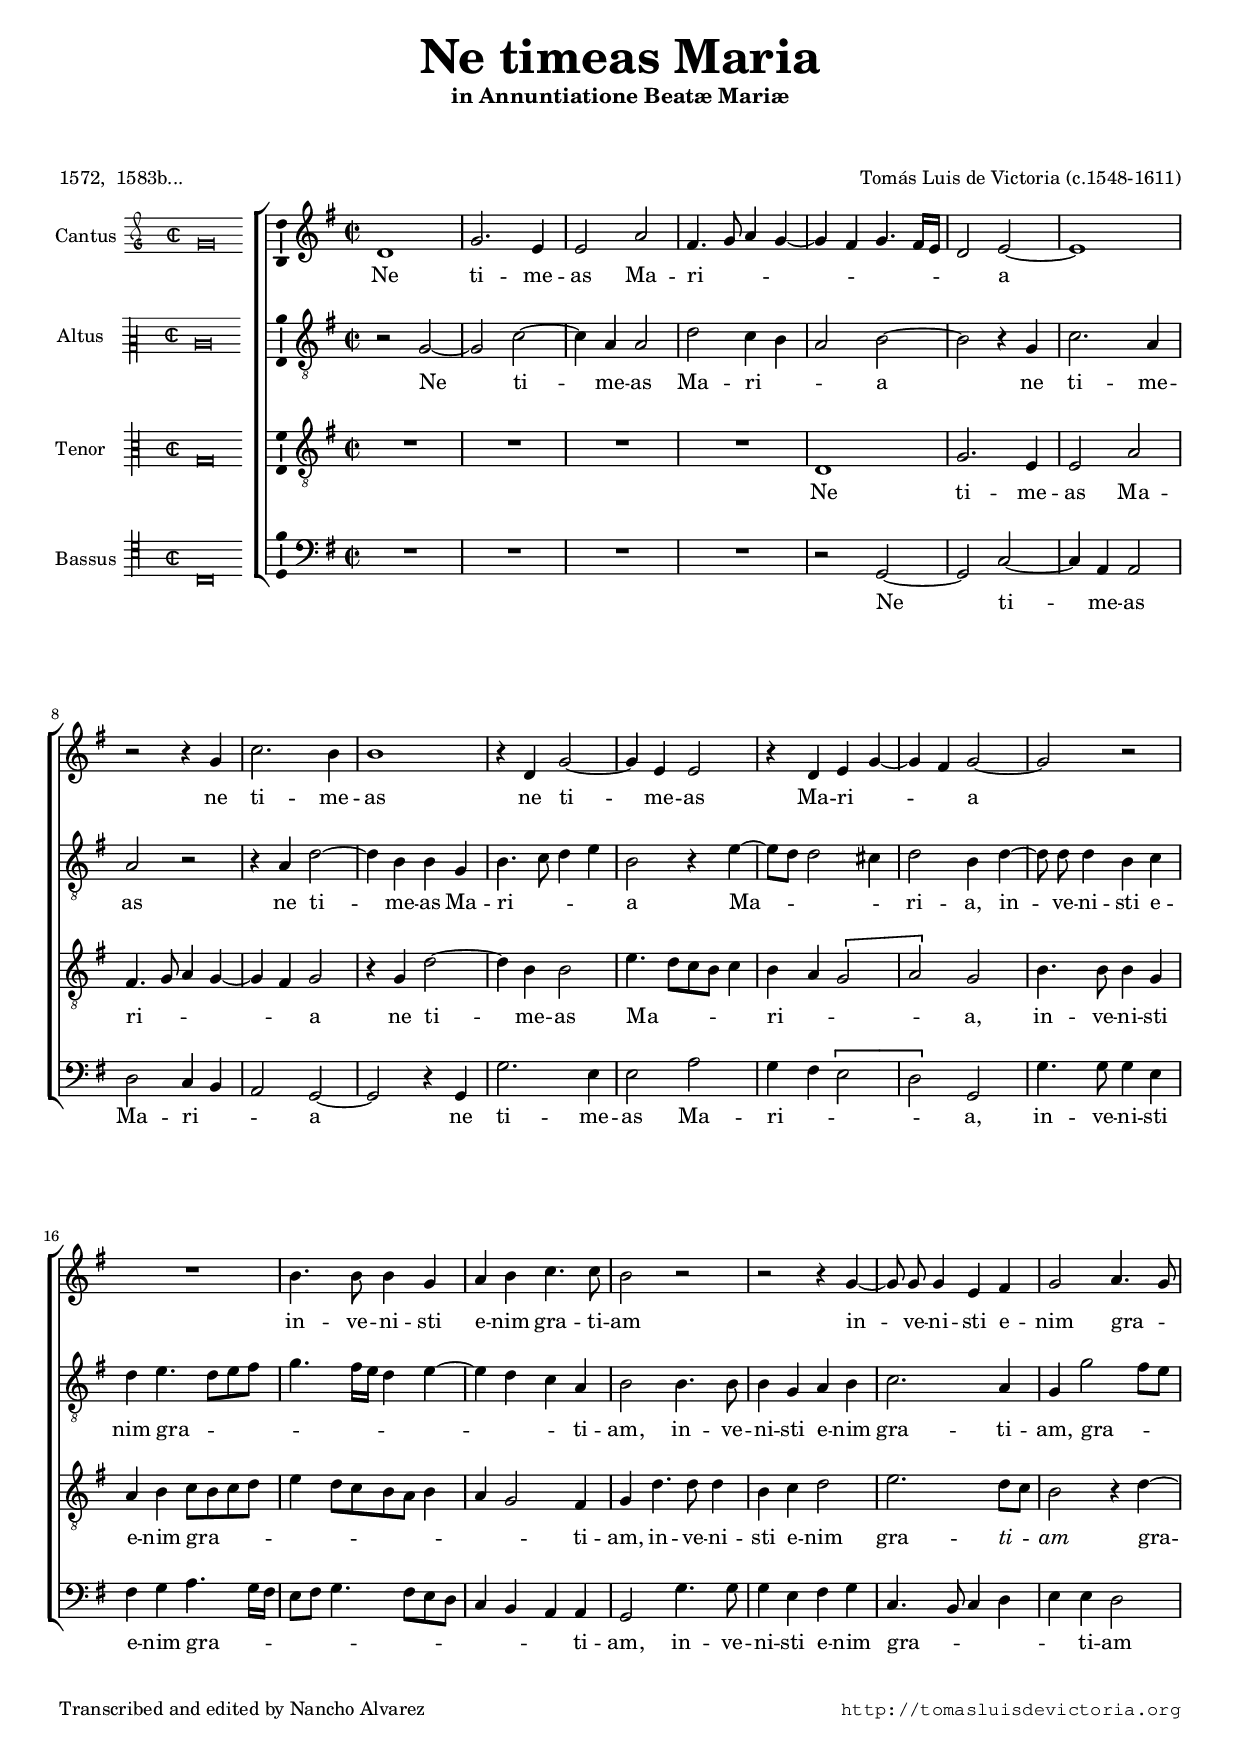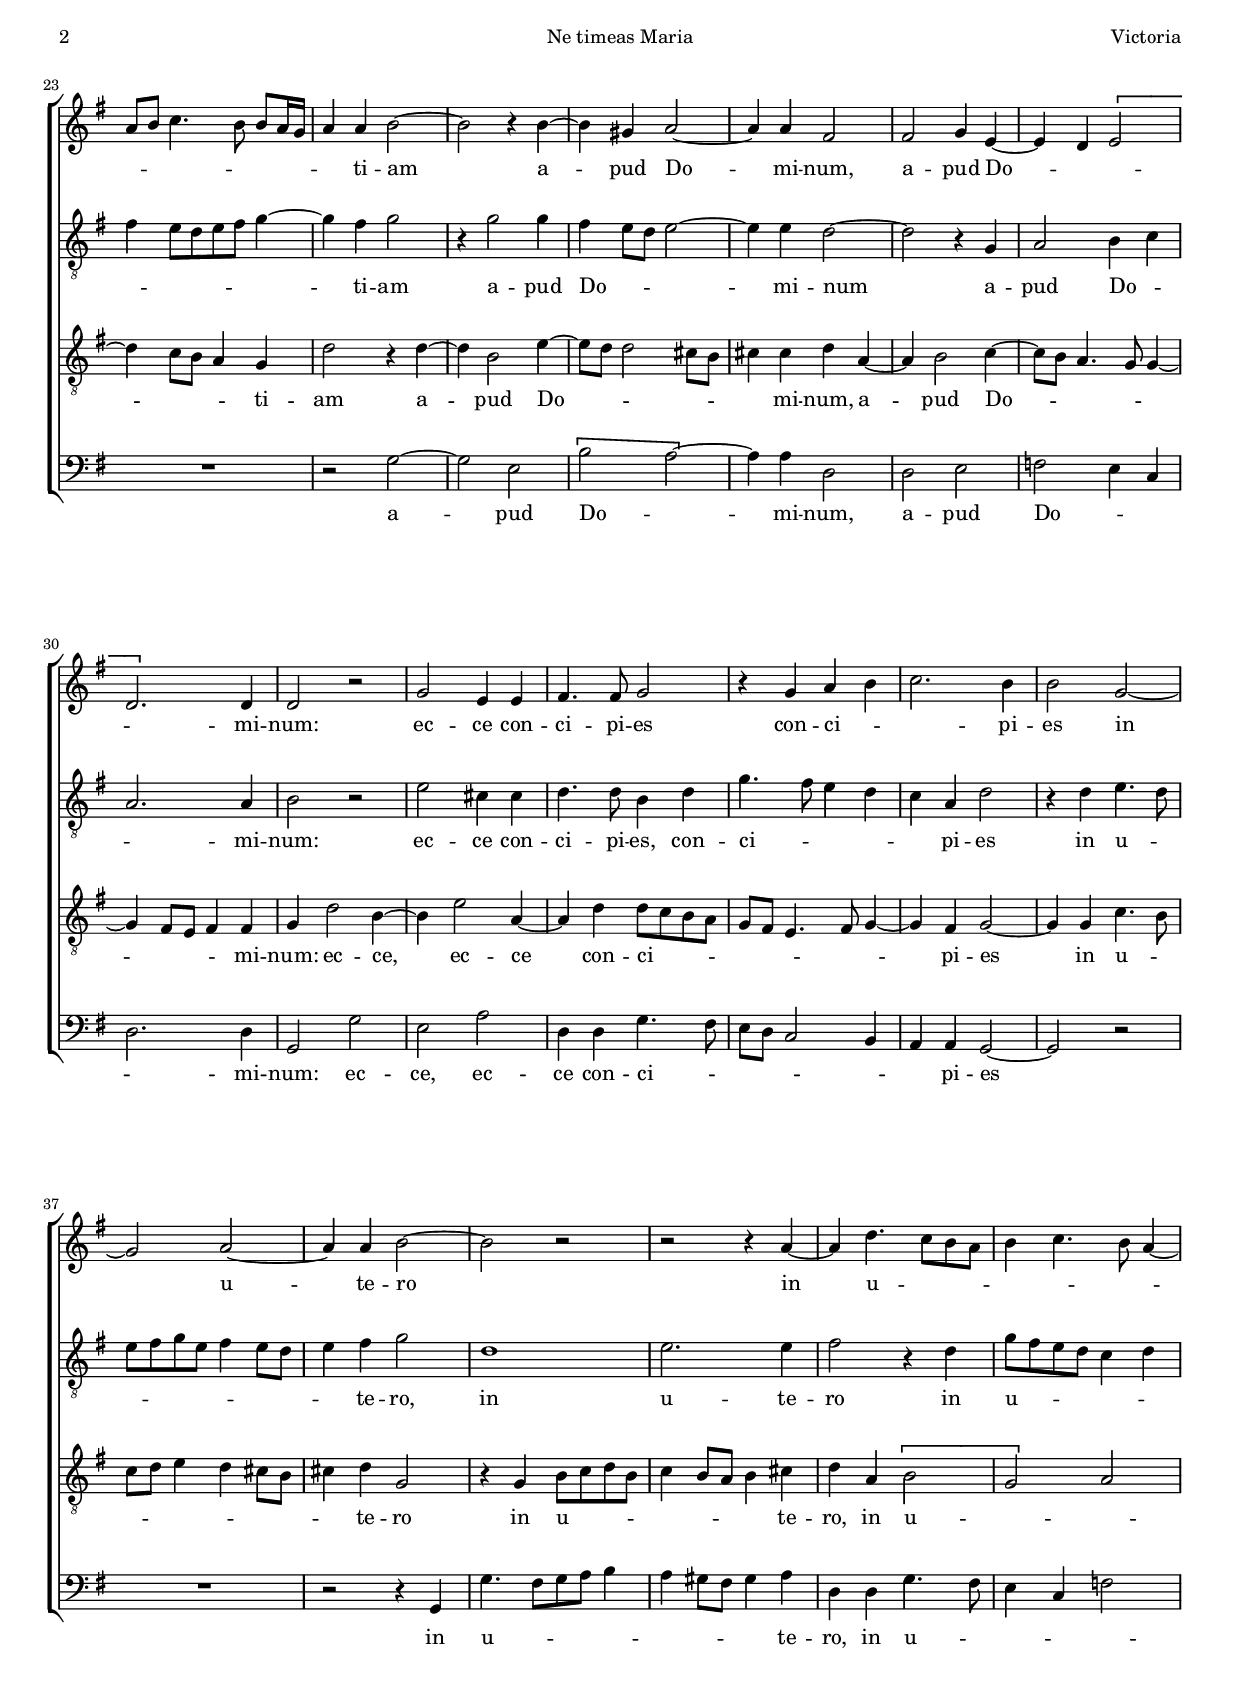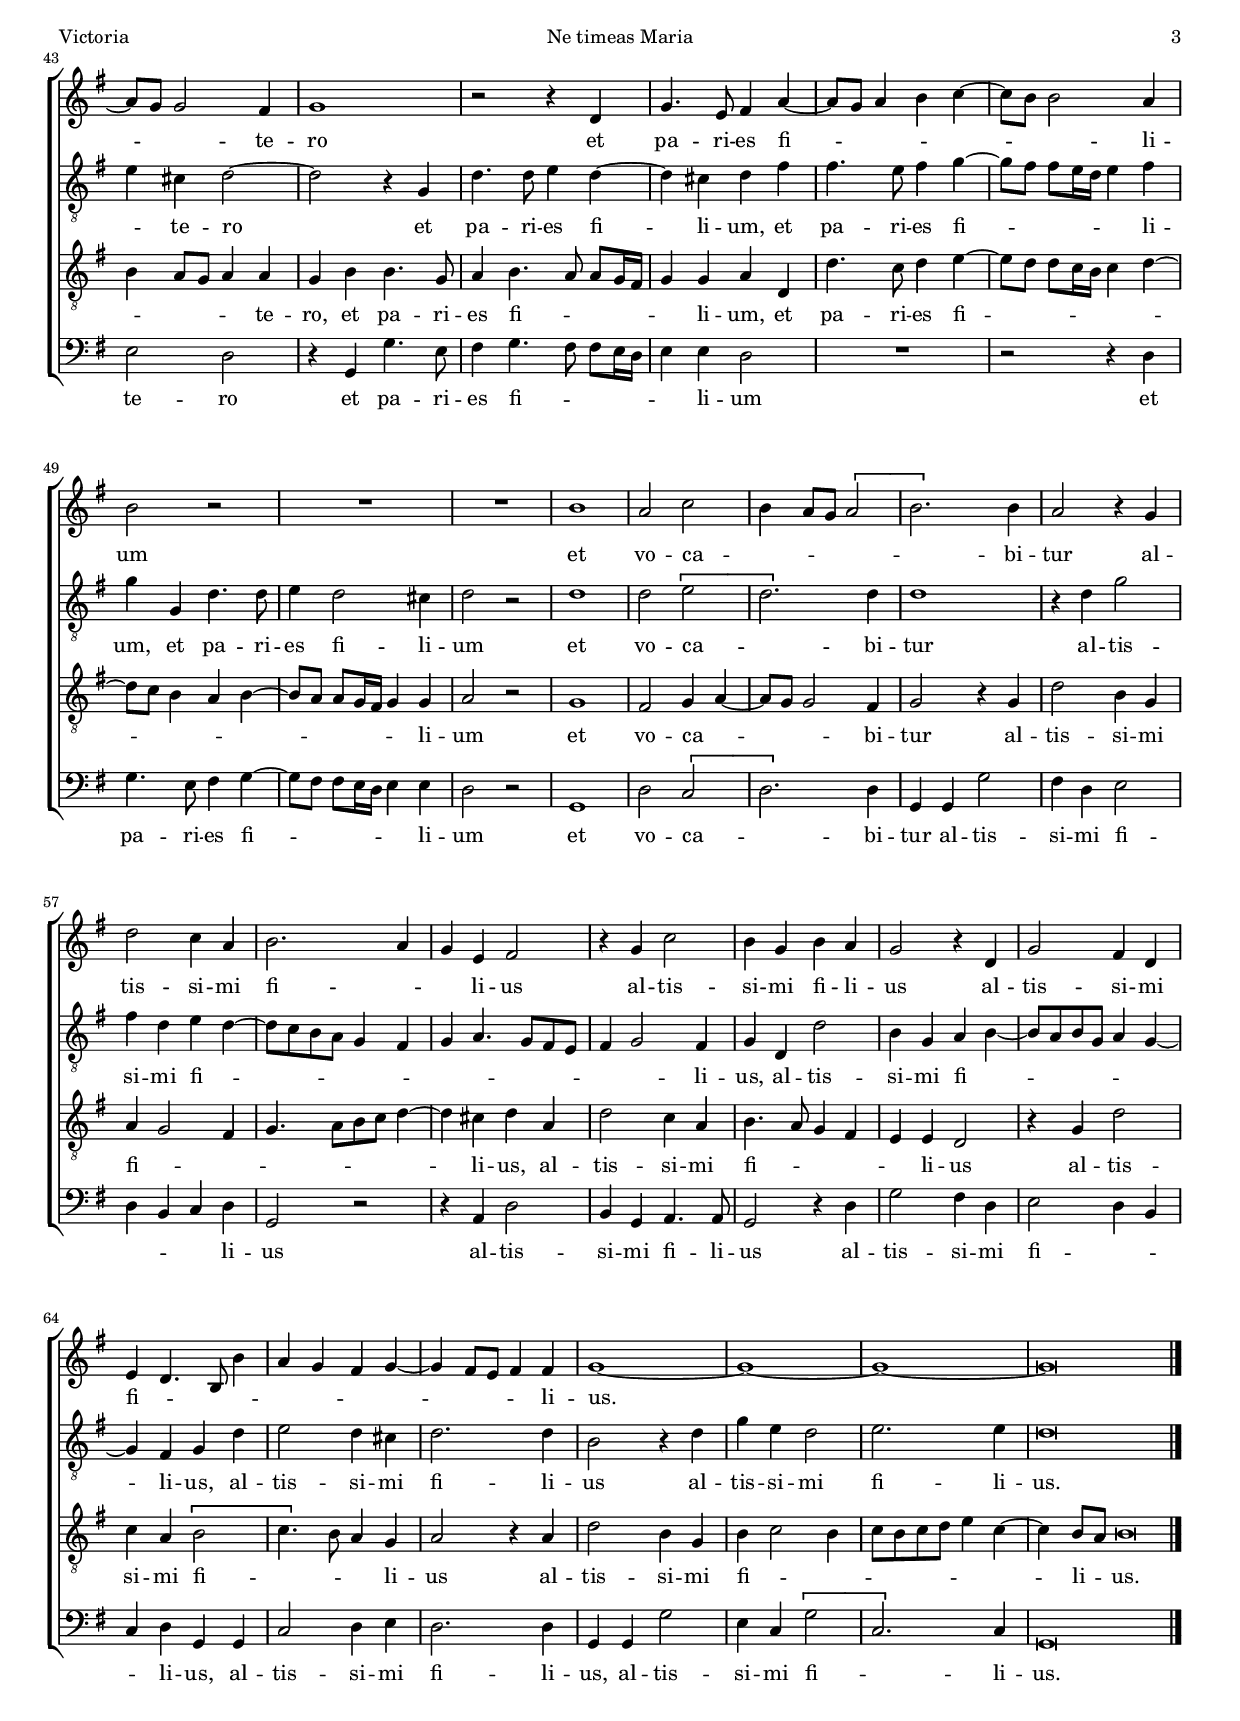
\version "2.18.0"

#(set-default-paper-size "a4")
#(set-global-staff-size 16.4)
#(ly:set-option 'point-and-click #f)
%mobile -s17 -i3.4 -ball

italicas=\override LyricText.font-shape = #'italic
rectas=\override LyricText.font-shape = #'upright
ss=\once \set suggestAccidentals = ##t
incipitwidth = 20

htitle="Ne timeas Maria"
hcomposer="Victoria"

\header {
	title=\markup{\fontsize #4 "Ne timeas Maria"}
	subtitle="in Annuntiatione Beatæ Mariæ"
	subsubtitle=\markup{\null \vspace #2 }
	composer="Tomás Luis de Victoria (c.1548-1611)"
        pdfauthor=\composer
	%opus="(-)"
	%poet="1572,  1583b,  1589a,  1589b,  1603"
	poet="1572,  1583b..."
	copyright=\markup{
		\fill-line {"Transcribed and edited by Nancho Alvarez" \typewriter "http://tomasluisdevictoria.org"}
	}
%	tagline=""
}


global={\key g \major \time 2/2  \skip 1*70 \bar "|."
}

cantus={
	d'1 |
	g'2. e'4 |
	e'2 a' |
	fis'4. g'8 a'4 g' ~ |
%5
	g' fis' g'4. fis'16 e' |
	d'2 e' ~ |
	e'1 |
	r2 r4 g' |
	c''2. b'4 |
%10
	b'1 |
	r4 d' g'2 ~ |
	g'4 e' e'2 |
	r4 d' e' g' ~ |
	g' fis' g'2 ~ |
%15
	g' r |
	R1*4/4 |
	b'4. b'8 b'4 g' |
	a' b' c''4. c''8 |
	b'2 r |
%20
	r r4 g' ~ |
	\set Staff.autoBeaming = ##f
	g'8 g' g'4 e' fis' |
	\set Staff.autoBeaming = ##t
	g'2 a'4. g'8 |
	a' b' c''4. b'8  b'[ a'16 g'] |
	a'4 a' b'2 ~ |
%25
	b' r4 b' ~ |
	b' gis' a'2 ~ |
	a'4 a' fis'2 |
	fis' g'4 e' ~ |
	e' d' \[e'2 |
%30
	d'2.\] d'4 |
	d'2 r |
	g' e'4 e' |
	fis'4. fis'8 g'2 |
	r4 g' a' b' |
%35
	c''2. b'4 |
	b'2 g' ~ |
	g' a' ~ |
	a'4 a' b'2 ~ |
	b' r |
%40
	r r4 a' ~ |
	a' d''4. c''8 b' a' |
	b'4 c''4. b'8 a'4 ~ |
	a'8 g' g'2 fis'4 |
	g'1 |
%45
	r2 r4 d' |
	g'4. e'8 fis'4 a' ~ |
	a'8 g' a'4 b' c'' ~ |
	c''8 b' b'2 a'4 |
	b'2 r |
%50
	R1*4/4 |
	R1*4/4 |
	b'1 |
	a'2 c'' |
	b'4 a'8 g' \[a'2 |
%55
	b'2.\] b'4 |
	a'2 r4 g' |
	d''2 c''4 a' |
	b'2. a'4 |
	g' e' fis'2 |
%60
	r4 g' c''2 |
	b'4 g' b' a' |
	g'2 r4 d' |
	g'2 fis'4 d' |
	e' d'4. b8 b'4 |
%65
	a' g' fis' g' ~ |
	g' fis'8 e' fis'4 fis' |
	g'1 ~ |
	g' ~ |
	g' ~ |
%70
	g'\breve*1/2
}

altus={
	r2 g ~ |
	g c' ~ |
	c'4 a a2 |
	d' c'4 b |
%5
	a2 b ~ |
	b r4 g |
	c'2. a4 |
	a2 r |
	r4 a d'2 ~ |
%10
	d'4 b b g |
	b4. c'8 d'4 e' |
	b2 r4 e' ~ |
	e'8 d' d'2 cis'4 |
	d'2 b4 d' ~ |
%15
	\set Staff.autoBeaming = ##f
	d'8 d' d'4 b c' |
	\set Staff.autoBeaming = ##t
	d' e'4. d'8 e' fis' |
	g'4. fis'16 e' d'4 e' ~ |
	e' d' c' a |
	b2 b4. b8 |
%20
	b4 g a b |
	c'2. a4 |
	g g'2 fis'8 e' |
	fis'4  e'8[ d' e' fis'] g'4 ~ |
	g' fis' g'2 |
%25
	r4 g'2 g'4 |
	fis' e'8 d' e'2 ~ |
	e'4 e' d'2 ~ |
	d' r4 g |
	a2 b4 c' |
%30
	a2. a4 |
	b2 r |
	e' cis'4 cis' |
	d'4. d'8 b4 d' |
	g'4. fis'8 e'4 d' |
%35
	c' a d'2 |
	r4 d' e'4. d'8 |
	e' fis' g' e' fis'4 e'8 d' |
	e'4 fis' g'2 |
	d'1 |
%40
	e'2. e'4 |
	fis'2 r4 d' |
	g'8 fis' e' d' c'4 d' |
	e' cis' d'2 ~ |
	d' r4 g |
%45
	d'4. d'8 e'4 d' ~ |
	d' cis' d' fis' |
	fis'4. e'8 fis'4 g' ~ |
	 g'8[ fis']  fis'[ e'16 d'] e'4 fis' |
	g' g d'4. d'8 |
%50
	e'4 d'2 cis'4 |
	d'2 r |
	d'1 |
	d'2 \[e' |
	d'2.\] d'4 |
%55
	d'1 |
	r4 d' g'2 |
	fis'4 d' e' d' ~ |
	d'8 c' b a g4 fis |
	g a4. g8 fis e |
%60
	fis4 g2 fis4 |
	g d d'2 |
	b4 g a b ~ |
	b8 a b g a4 g ~ |
	g fis g d' |
%65
	e'2 d'4 cis' |
	d'2. d'4 |
	b2 r4 d' |
	g' e' d'2 |
	e'2. e'4 |
%70
	d'\breve*1/2
}

tenor={
	R1*4/4 |
	R1*4/4 |
	R1*4/4 |
	R1*4/4 |
%5
	d1 |
	g2. e4 |
	e2 a |
	fis4. g8 a4 g ~ |
	g fis g2 |
%10
	r4 g d'2 ~ |
	d'4 b b2 |
	e'4.  d'8[ c' b] c'4 |
	b a \[g2 |
	a\] g |
%15
	b4. b8 b4 g |
	a b c'8 b c' d' |
	e'4  d'8[ c' b a] b4 |
	a g2 fis4 |
	g d'4. d'8 d'4 |
%20
	b c' d'2 |
	e'2. d'8 c' |
	b2 r4 d' ~ |
	d' c'8 b a4 g |
	d'2 r4 d' ~ |
%25
	d' b2 e'4 ~ |
	e'8 d' d'2 cis'8 b |
	cis'4 cis' d' a ~ |
	a b2 c'4 ~ |
	c'8 b a4. g8 g4 ~ |
%30
	g fis8 e fis4 fis |
	g d'2 b4 ~ |
	b e'2 a4 ~ |
	a d' d'8 c' b a |
	g fis e4. fis8 g4 ~ |
%35
	g fis g2 ~ |
	g4 g c'4. b8 |
	c' d' e'4 d' cis'8 b |
	cis'4 d' g2 |
	r4 g b8 c' d' b |
%40
	c'4 b8 a b4 cis' |
	d' a \[b2 |
	g\] a |
	b4 a8 g a4 a |
	g b b4. g8 |
%45
	a4 b4. a8  a[ g16 fis] |
	g4 g a d |
	d'4. c'8 d'4 e' ~ |
	 e'8[ d']  d'[ c'16 b] c'4 d' ~ |
	d'8 c' b4 a b ~ |
%50
	 b8[ a]  a[ g16 fis] g4 g |
	a2 r |
	g1 |
	fis2 g4 a ~ |
	a8 g g2 fis4 |
%55
	g2 r4 g |
	d'2 b4 g |
	a g2 fis4 |
	g4.  a8[ b c'] d'4 ~ |
	d' cis' d' a |
%60
	d'2 c'4 a |
	b4. a8 g4 fis |
	e e d2 |
	r4 g d'2 |
	c'4 a \[b2 |
%65
	c'4.\] b8 a4 g |
	a2 r4 a |
	d'2 b4 g |
	b c'2 b4 |
	c'8 b c' d' e'4 c' ~ |
%70
	c' b8 a b\breve*1/4
}

bassus={
	R1*4/4 |
	R1*4/4 |
	R1*4/4 |
	R1*4/4 |
%5
	r2 g, ~ |
	g, c ~ |
	c4 a, a,2 |
	d c4 b, |
	a,2 g, ~ |
%10
	g, r4 g, |
	g2. e4 |
	e2 a |
	g4 fis \[e2 |
	d\] g, |
%15
	g4. g8 g4 e |
	fis g a4. g16 fis |
	e8 fis g4. fis8 e d |
	c4 b, a, a, |
	g,2 g4. g8 |
%20
	g4 e fis g |
	c4. b,8 c4 d |
	e e d2 |
	R1*4/4 |
	r2 g ~ |
%25
	g e |
	\[b a ~ \] |
	a4 a d2 |
	d e |
	f e4 c |
%30
	d2. d4 |
	g,2 g |
	e a |
	d4 d g4. fis8 |
	e d c2 b,4 |
%35
	a, a, g,2 ~ |
	g, r |
	R1*4/4 |
	r2 r4 g, |
	g4.  fis8[ g a] b4 |
%40
	a gis8 fis gis4 a |
	d d g4. fis8 |
	e4 c f2 |
	e d |
	r4 g, g4. e8 |
%45
	fis4 g4. fis8  fis[ e16 d] |
	e4 e d2 |
	R1*4/4 |
	r2 r4 d |
	g4. e8 fis4 g ~ |
%50
	 g8[ fis]  fis[ e16 d] e4 e |
	d2 r |
	g,1 |
	d2 \[c |
	d2.\] d4 |
%55
	g, g, g2 |
	fis4 d e2 |
	d4 b, c d |
	g,2 r |
	r4 a, d2 |
%60
	b,4 g, a,4. a,8 |
	g,2 r4 d |
	g2 fis4 d |
	e2 d4 b, |
	c d g, g, |
%65
	c2 d4 e |
	d2. d4 |
	g, g, g2 |
	e4 c \[g2 |
	c2.\] c4 |
%70
	g,\breve*1/2
}

textocantus=\lyricmode{
Ne ti -- me -- as Ma -- ri -- _ _ _ _ _ _ _ _ _ a _
ne ti -- me -- as
ne ti -- _ me -- as
Ma -- ri -- _ _ _ a _
in -- ve -- ni -- sti e -- nim gra -- ti -- am
in -- _ ve -- ni -- sti e -- nim gra -- _ _ _ _ _ _ _ _ _ ti -- am _
a -- _ pud Do -- _ mi -- num,
a -- pud Do -- _ _ _ _ mi -- num:
ec -- ce con -- ci -- pi -- es
con -- ci -- _ _ pi -- es in _ u -- _ te -- ro _
in _ u -- _ _ _ _ _ _ _ _ _ _ te -- ro
et pa -- ri -- es fi -- _ _ _ _ _ _ _ _ li -- um
et vo -- ca -- _ _ _ _ _ bi -- tur
al -- tis -- si -- mi 
fi -- _ _ li -- us
al -- tis -- si -- mi fi -- li -- us
al -- tis -- si -- mi
fi -- _ _ _ _ _ _ _ _ _ _ _ li -- us. _ _ _ 
}

textoaltus=\lyricmode{
Ne _ ti -- _ me -- as Ma -- ri -- _ _ a _
ne ti -- me -- as
ne ti -- _ me -- as Ma -- ri -- _ _ _ a
Ma -- _ _ _ _ ri -- a,
in -- _ ve -- ni -- sti e -- nim gra -- _ _ _ _ _ _ _ _ _ _ _ ti -- am,
in -- ve -- ni -- sti e -- nim gra -- ti -- am,
gra -- _ _ _ _ _ _ _ _ _ ti -- am 
a -- pud Do -- _ _ _ _ mi -- num _
a -- pud Do -- _ _ mi -- num:
ec -- ce con -- ci -- pi -- es,
con -- ci -- _ _ _ _ pi -- es
in u -- _ _ _ _ _ _ _ _ _ te -- ro,
in u -- te -- ro
in u -- _ _ _ _ _ _ te -- ro _
et pa -- ri -- es fi -- _ li -- um,
et pa -- ri -- es fi -- _ _ _ _ _ _ li -- um,
et pa -- ri -- es fi -- li -- um
et vo -- ca -- _ bi -- tur
al -- tis -- si -- mi fi -- _ _ _ _ _ _ _ _ _ _ _ _ _ _ li -- us,
al -- tis -- si -- mi fi -- _ _ _ _ _ _ _ _ li -- us,
al -- tis -- si -- mi
fi -- li -- us
al -- tis -- si -- mi fi -- li -- us.
}

textotenor=\lyricmode{
Ne ti -- me -- as Ma -- ri -- _ _ _ _ _ a
ne ti -- _ me -- as Ma -- _ _ _ _ ri -- _ _ _ a,
in -- ve -- ni -- sti e -- nim gra -- _ _ _ _ _ _ _ _ _ _ _ ti -- am,
in -- ve -- ni -- sti e -- nim
gra -- \italicas ti -- _ am \rectas %? tiam __ _  en 1572 ?
gra -- _ _ _ _ ti -- am
a -- _ pud Do -- _ _ _ _ _ _ mi -- num,
a -- _ pud Do -- _ _ _ _ _ _ _ _ _ mi -- num:
ec -- ce, _ ec -- ce _ con -- ci -- _ _ _ _ _ _ _ _ _ pi -- es _
in u -- _ _ _ _ _ _ _ _ te -- ro
in u -- _ _ _ _ _ _ _ te -- ro,
in u -- _ _ _ _ _ _ te -- ro,
et pa -- ri -- es fi -- _ _ _ _ _ li -- um,
et pa -- ri -- es fi -- _ _ _ _ _ _ _ _ _ _ _ _ _ _ _ _ _ _ li -- um
et vo -- ca -- _ _ _ _ bi -- tur
al -- tis -- si -- mi
fi -- _ _ _ _ _ _ _ _ li -- us,
al -- tis -- si -- mi fi -- _ _ _ _ li -- us
al -- tis -- si -- mi fi -- _ _ _ li -- us
al -- tis -- si -- mi fi -- _ _ _ _ _ _ _ _ _ li -- _ us.
}

textobassus=\lyricmode{
Ne _ ti -- _ me -- as Ma -- ri -- _ _ a _
ne ti -- me -- as Ma -- ri -- _ _ _ a,
in -- ve -- ni -- sti e -- nim gra -- _ _ _ _ _ _ _ _ _ _ _ ti -- am,
in -- ve -- ni -- sti e -- nim gra -- _ _ _ _ ti -- am
a -- _ pud Do -- _ _ mi -- num,
a -- pud Do -- _ _ _ mi -- num:
ec -- ce,
ec -- ce con -- ci -- _ _ _ _ _ _ pi -- es _
in u -- _ _ _ _ _ _ _ _ te -- ro,
in u -- _ _ _ _ te -- ro
et pa -- ri -- es fi -- _ _ _ _ _ li -- um
et pa -- ri -- es fi -- _ _ _ _ _ _ li -- um
et vo -- ca -- _ bi -- tur al -- tis -- si -- mi fi -- _ _ _ li -- us
al -- tis -- si -- mi fi -- li -- us
al -- tis -- si -- mi fi -- _ _ _ li -- us,
al -- tis -- si -- mi 
fi -- li -- us,
al -- tis -- si -- mi fi -- _ li -- us.
}



incipitcantus=\markup{
	\score{
		{ 
		\set Staff.instrumentName="Cantus "
		\override NoteHead.style = #'neomensural
		\override Rest.style = #'neomensural
		\override Staff.TimeSignature.style = #'neomensural
		\cadenzaOn 
		\clef "petrucci-g"
		\key c \major
		\time 2/2
		g'\breve
		} 
	\layout {
		\context {\Voice
			\remove Ligature_bracket_engraver
			\consists Mensural_ligature_engraver
		}
		line-width=\incipitwidth
		indent = 0
	}
	}
}


incipitaltus=\markup{
	\score{
		{ 
		\set Staff.instrumentName="Altus   "
		\override NoteHead.style = #'neomensural 
		\override Rest.style = #'neomensural
		\override Staff.TimeSignature.style = #'neomensural
		\cadenzaOn 
		\clef "petrucci-c2"
		\key c \major
		\time 2/2
		c'\breve
		} 
	\layout {
		\context {\Voice
			\remove Ligature_bracket_engraver
			\consists Mensural_ligature_engraver
		}
		line-width=\incipitwidth
		indent = 0
	}
	}
}


incipittenor=\markup{
	\score{
		{ 
		\set Staff.instrumentName="Tenor   "
		\override NoteHead.style = #'neomensural 
		\override Rest.style = #'neomensural
		\override Staff.TimeSignature.style = #'neomensural
		\cadenzaOn 
		\clef "petrucci-c3"
		\key c \major
		\time 2/2
		g\breve
		} 
	\layout {
		\context {\Voice
			\remove Ligature_bracket_engraver
			\consists Mensural_ligature_engraver
		}
		line-width=\incipitwidth
		indent=0
	}
	}
}


incipitbassus=\markup{
	\score{
		{ 
		\set Staff.instrumentName="Bassus "
		\override NoteHead.style = #'neomensural 
		\override Rest.style = #'neomensural
		\override Staff.TimeSignature.style = #'neomensural
		\cadenzaOn 
		\clef "petrucci-c4"
		\key c \major
		\time 2/2
		c\breve
		} 
	\layout {
		\context {\Voice
			\remove Ligature_bracket_engraver
			\consists Mensural_ligature_engraver
		}
		line-width=\incipitwidth
		indent = 0
	}
	}
}





\score {\transpose c' c'{
\new ChoirStaff<<

	\new Staff <<\global
	\new Voice="v1" {
		\set Staff.instrumentName=\incipitcantus
		\clef "treble"
		\cantus }
	\new Lyrics \lyricsto "v1" {\textocantus }
	>>

	
	\new Staff << \global
	\new Voice="v2" {
		\set Staff.instrumentName=\incipitaltus
		\clef "G_8" 
		\altus}
	\new Lyrics \lyricsto "v2" {\textoaltus }
	>>

	
	\new Staff <<\global
	\new Voice="v3" {
		\set Staff.instrumentName=\incipittenor
		\clef "G_8"
		\tenor }
	\new Lyrics \lyricsto "v3" {\textotenor }
	>>
	

	\new Staff <<\global
	\new Voice="v4" {
		\set Staff.instrumentName=\incipitbassus
		\clef "bass" 
		\bassus }
	\new Lyrics \lyricsto "v4" {\textobassus }
	>>
	
>>

	}%transpose

\layout{ 
	\context {\Lyrics 
		\override VerticalAxisGroup.staff-affinity = #UP
		\override VerticalAxisGroup.nonstaff-relatedstaff-spacing =
			#'((basic-distance . 0) (minimum-distance . 0) (padding . 1))
		\override LyricText.font-size = #1.2
		\override LyricHyphen.minimum-distance = #0.5
	}
	\context {\Score 
		tempoHideNote = ##t
		\override BarNumber.padding = #2 
	}
	\context {\Voice 
		melismaBusyProperties = #'()
		%autoBeaming = ##f
	}
	\context {\Staff 
                %\RemoveEmptyStaves
                %\override VerticalAxisGroup.remove-first = ##t
		\override VerticalAxisGroup.staff-staff-spacing =
			#'((basic-distance . 11) (minimum-distance . 0) (padding . 1))
		\consists Ambitus_engraver 
		\override LigatureBracket.padding = #1
	}
}

%\midi { \mtempo }

}


\paper{
	evenHeaderMarkup=\markup  \fill-line { \fromproperty #'page:page-number-string \htitle \hcomposer }
	oddHeaderMarkup= \markup  \fill-line { \on-the-fly #not-first-page \hcomposer \on-the-fly #not-first-page \htitle \on-the-fly #not-first-page \fromproperty #'page:page-number-string }
	%system-count=20
	%page-count = 8
	ragged-last-bottom = ##f
	indent=3.5\cm
	system-system-spacing =
	#'((basic-distance . 20) (minimum-distance . 0) (padding . 5))
	top-system-spacing = % header
	#'((basic-distance . 9) (minimum-distance . 0) (padding . 0))
	last-bottom-spacing = % footer
	#'((basic-distance . 12) (minimum-distance . 0) (padding . 0))
        markup-system-spacing.padding = #1.5
}
